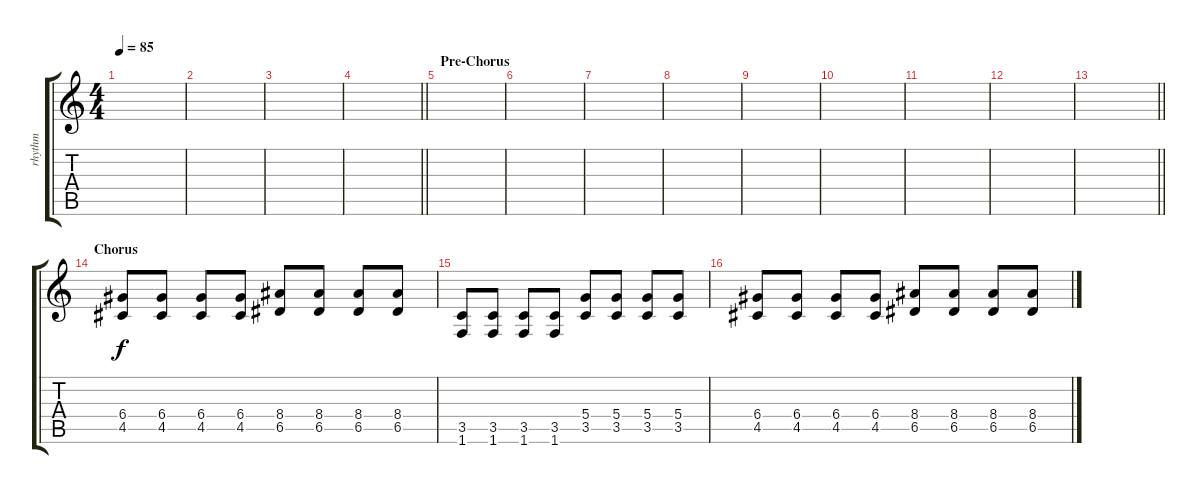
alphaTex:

\track ("rhythm" "rhythm") {instrument overdrivenguitar}
\staff {score tabs}
\tuning (E4 B3 G3 D3 A2 E2) {hide}
\ts (4 4)
\tempo 85
\clef g2
\ks c
|
|
|
\barLineRight lightlight
|
\section ("" "Pre-Chorus")
|
|
|
|
|
|
|
|
\barLineRight lightlight
|
\section ("" "Chorus")
(6.4 4.5).8 (6.4 4.5).8 (6.4 4.5).8 (6.4 4.5).8 (8.4 6.5).8 (8.4 6.5).8 (8.4 6.5).8 (8.4 6.5).8 |
(3.5 1.6).8 (3.5 1.6).8 (3.5 1.6).8 (3.5 1.6).8 (5.4 3.5).8 (5.4 3.5).8 (5.4 3.5).8 (5.4 3.5).8 |
(6.4 4.5).8 (6.4 4.5).8 (6.4 4.5).8 (6.4 4.5).8 (8.4 6.5).8 (8.4 6.5).8 (8.4 6.5).8 (8.4 6.5).8
